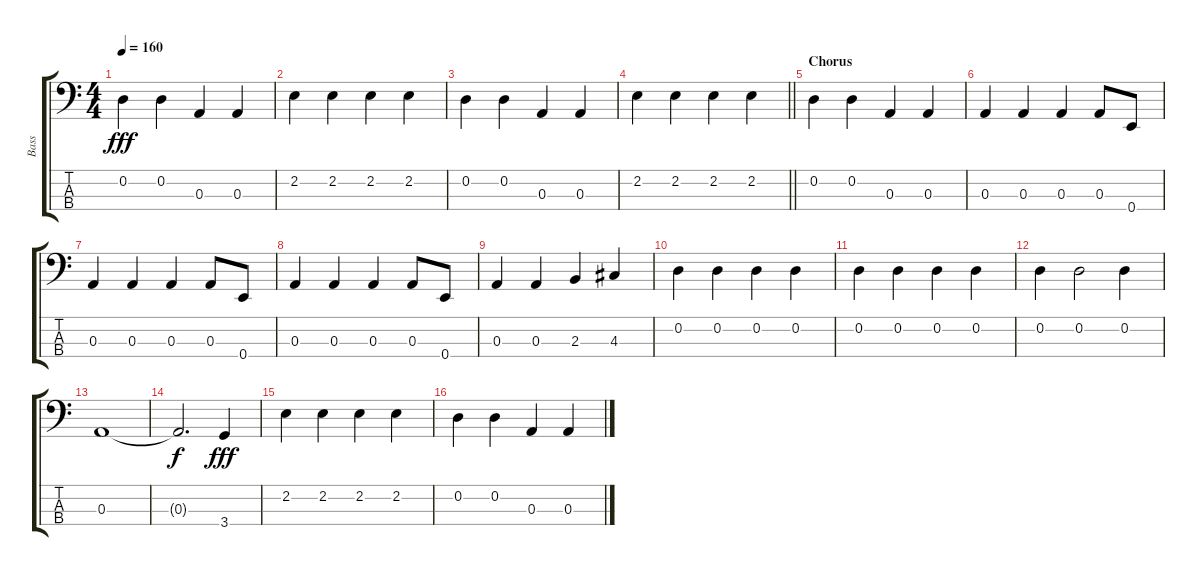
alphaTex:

\track ("Bass" "Bass") {instrument electricbasspick}
\staff {score tabs}
\tuning (G2 D2 A1 E1) {hide}
\ts (4 4)
\tempo 160
\clef f4
\ks c
0.2.4{dy fff} 0.2.4 0.3.4 0.3.4 |
2.2.4 2.2.4 2.2.4 2.2.4 |
0.2.4 0.2.4 0.3.4 0.3.4 |
\barLineRight lightlight
2.2.4 2.2.4 2.2.4 2.2.4 |
\section ("" "Chorus")
0.2.4 0.2.4 0.3.4 0.3.4 |
0.3.4 0.3.4 0.3.4 0.3.8 0.4.8 |
0.3.4 0.3.4 0.3.4 0.3.8 0.4.8 |
0.3.4 0.3.4 0.3.4 0.3.8 0.4.8 |
0.3.4 0.3.4 2.3.4 4.3.4 |
0.2.4 0.2.4 0.2.4 0.2.4 |
0.2.4 0.2.4 0.2.4 0.2.4 |
0.2.4 0.2.2 0.2.4 |
0.3.1 |
0.3{t}.2{d dy f} 3.4.4{dy fff} |
2.2.4 2.2.4 2.2.4 2.2.4 |
0.2.4 0.2.4 0.3.4 0.3.4
